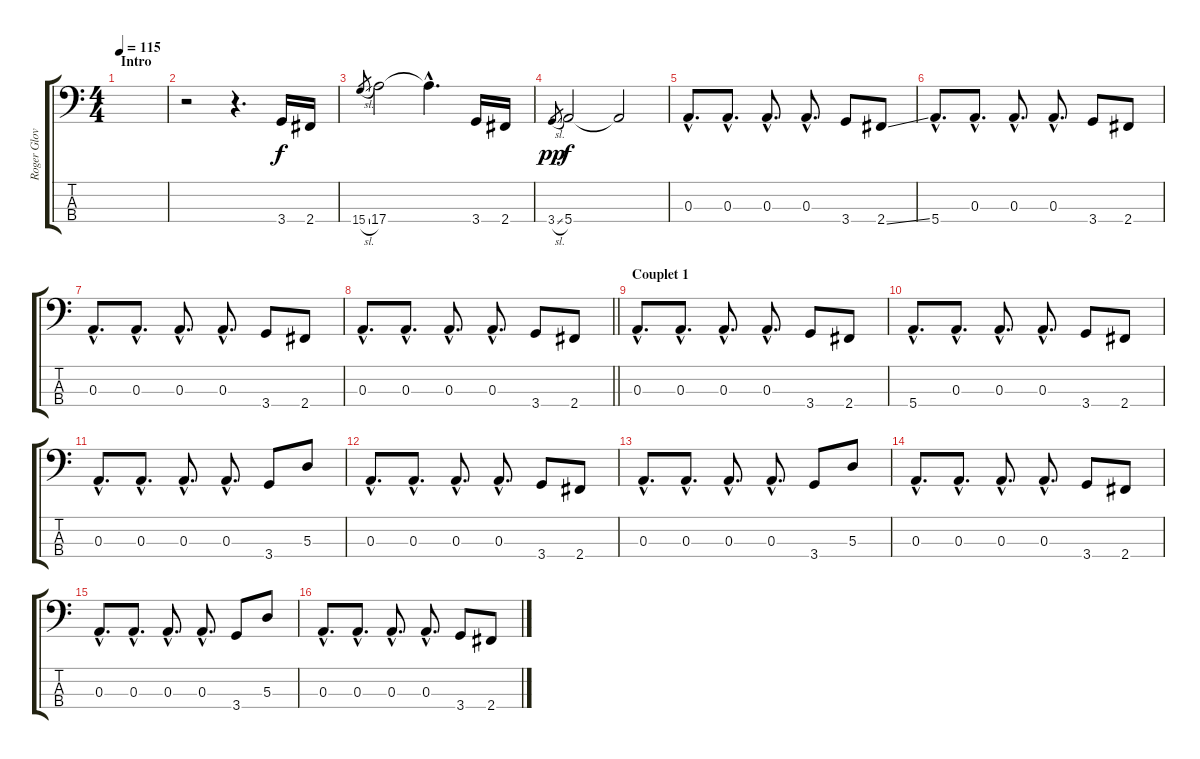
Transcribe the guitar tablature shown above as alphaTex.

\track ("Roger Glover" "Roger Glov") {instrument electricbasspick}
\staff {score tabs}
\tuning (G2 D2 A1 E1) {hide}
\ts (4 4)
\section ("" "Intro")
\tempo 115
\clef f4
\ks c
|
r.2 r.4{d} 3.4.16 2.4.16 |
15.4{sl}.8{gr} 17.4.2 17.4{hac t}.4{d} 3.4.16 2.4.16 |
3.4{sl}.8{gr dy pp} 5.4.2{dy f} 5.4{t}.2 |
0.3{hac}.8{d} 0.3{hac}.8{d} 0.3{hac}.8{d} 0.3{hac}.8{d} 3.4.8 2.4{ss}.8 |
5.4{hac}.8{d} 0.3{hac}.8{d} 0.3{hac}.8{d} 0.3{hac}.8{d} 3.4.8 2.4.8 |
0.3{hac}.8{d} 0.3{hac}.8{d} 0.3{hac}.8{d} 0.3{hac}.8{d} 3.4.8 2.4.8 |
\barLineRight lightlight
0.3{hac}.8{d} 0.3{hac}.8{d} 0.3{hac}.8{d} 0.3{hac}.8{d} 3.4.8 2.4.8 |
\section ("" "Couplet 1")
0.3{hac}.8{d} 0.3{hac}.8{d} 0.3{hac}.8{d} 0.3{hac}.8{d} 3.4.8 2.4.8 |
5.4{hac}.8{d} 0.3{hac}.8{d} 0.3{hac}.8{d} 0.3{hac}.8{d} 3.4.8 2.4.8 |
0.3{hac}.8{d} 0.3{hac}.8{d} 0.3{hac}.8{d} 0.3{hac}.8{d} 3.4.8 5.3.8 |
0.3{hac}.8{d} 0.3{hac}.8{d} 0.3{hac}.8{d} 0.3{hac}.8{d} 3.4.8 2.4.8 |
0.3{hac}.8{d} 0.3{hac}.8{d} 0.3{hac}.8{d} 0.3{hac}.8{d} 3.4.8 5.3.8 |
0.3{hac}.8{d} 0.3{hac}.8{d} 0.3{hac}.8{d} 0.3{hac}.8{d} 3.4.8 2.4.8 |
0.3{hac}.8{d} 0.3{hac}.8{d} 0.3{hac}.8{d} 0.3{hac}.8{d} 3.4.8 5.3.8 |
0.3{hac}.8{d} 0.3{hac}.8{d} 0.3{hac}.8{d} 0.3{hac}.8{d} 3.4.8 2.4.8
